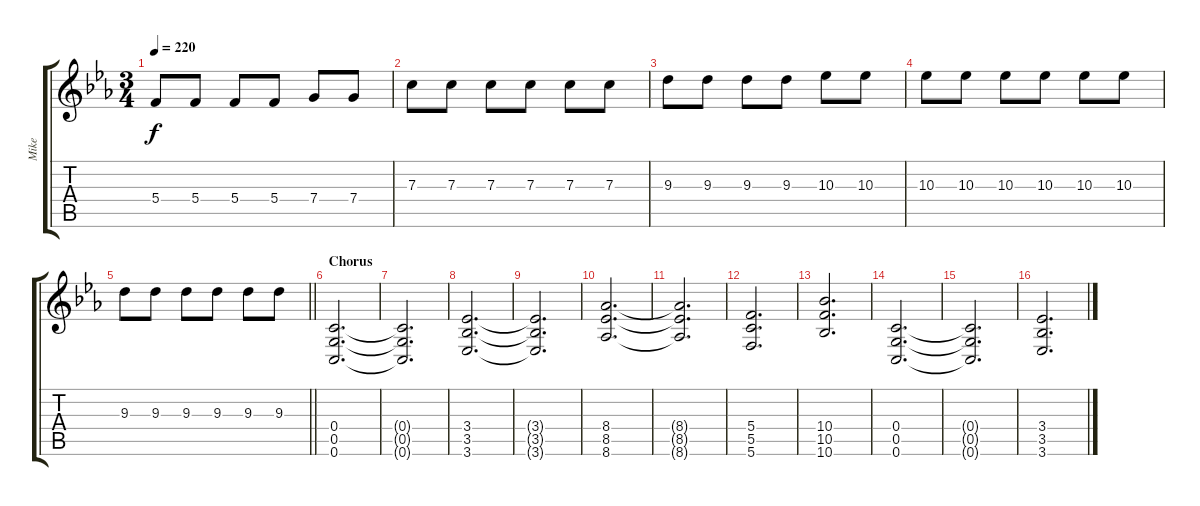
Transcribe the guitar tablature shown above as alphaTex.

\track ("Mike" "Mike") {instrument distortionguitar}
\staff {score tabs}
\tuning (D4 A3 F3 C3 G2 C2) {hide}
\ts (3 4)
\tempo 220
\clef g2
\ks cminor
5.4.8{dy f} 5.4.8 5.4.8 5.4.8 7.4.8 7.4.8 |
7.3.8 7.3.8 7.3.8 7.3.8 7.3.8 7.3.8 |
9.3.8 9.3.8 9.3.8 9.3.8 10.3.8 10.3.8 |
10.3.8 10.3.8 10.3.8 10.3.8 10.3.8 10.3.8 |
\barLineRight lightlight
9.3.8 9.3.8 9.3.8 9.3.8 9.3.8 9.3.8 |
\section ("" "Chorus")
(0.4 0.5 0.6).2{d} |
(0.4{t} 0.5{t} 0.6{t}).2{d} |
(3.4 3.5 3.6).2{d} |
(3.4{t} 3.5{t} 3.6{t}).2{d} |
(8.4 8.5 8.6).2{d} |
(8.4{t} 8.5{t} 8.6{t}).2{d} |
(5.4 5.5 5.6).2{d} |
(10.4 10.5 10.6).2{d} |
(0.4 0.5 0.6).2{d} |
(0.4{t} 0.5{t} 0.6{t}).2{d} |
(3.4 3.5 3.6).2{d}
